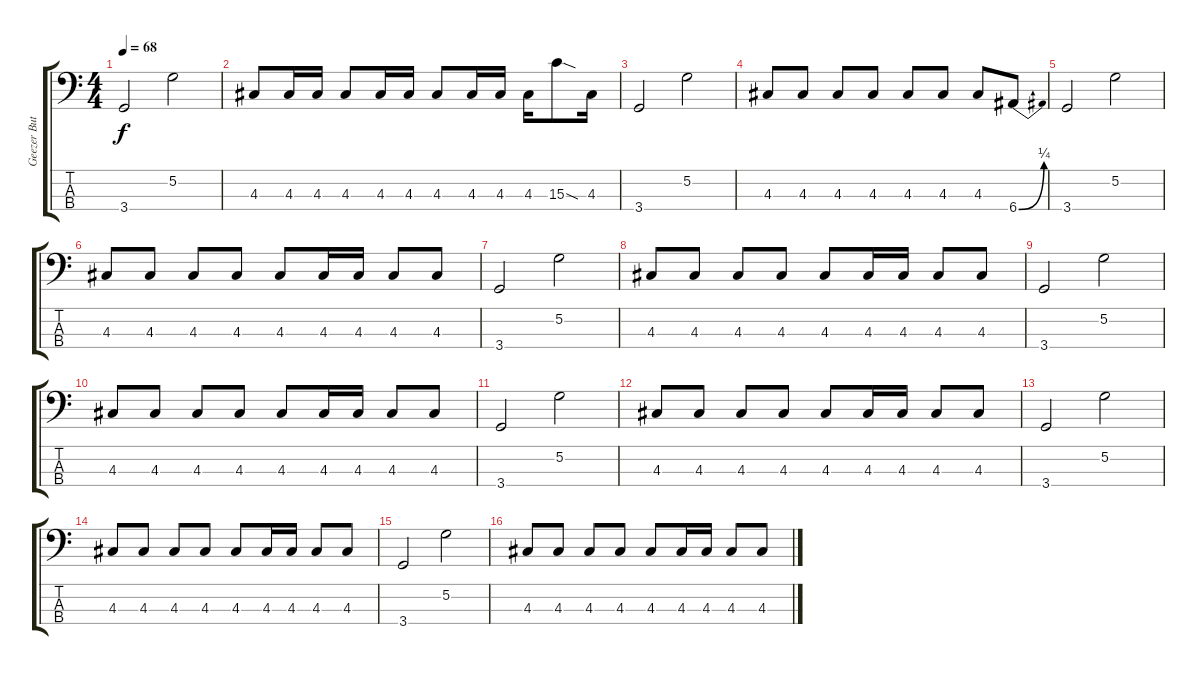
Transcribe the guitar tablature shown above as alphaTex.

\track ("Geezer Butler" "Geezer But") {instrument electricbassfinger}
\staff {score tabs}
\tuning (G2 D2 A1 E1) {hide}
\ts (4 4)
\tempo 68
\clef f4
\ks c
3.4.2{dy f} 5.2.2 |
4.3.8 4.3.16 4.3.16 4.3.8 4.3.16 4.3.16 4.3.8 4.3.16 4.3.16 4.3.16 15.3{sod}.8 4.3.16 |
3.4.2 5.2.2 |
4.3.8 4.3.8 4.3.8 4.3.8 4.3.8 4.3.8 4.3.8 6.4{be (bend 0 0 60 1)}.8 |
3.4.2 5.2.2 |
4.3.8 4.3.8 4.3.8 4.3.8 4.3.8 4.3.16 4.3.16 4.3.8 4.3.8 |
3.4.2 5.2.2 |
4.3.8 4.3.8 4.3.8 4.3.8 4.3.8 4.3.16 4.3.16 4.3.8 4.3.8 |
3.4.2 5.2.2 |
4.3.8 4.3.8 4.3.8 4.3.8 4.3.8 4.3.16 4.3.16 4.3.8 4.3.8 |
3.4.2 5.2.2 |
4.3.8 4.3.8 4.3.8 4.3.8 4.3.8 4.3.16 4.3.16 4.3.8 4.3.8 |
3.4.2 5.2.2 |
4.3.8 4.3.8 4.3.8 4.3.8 4.3.8 4.3.16 4.3.16 4.3.8 4.3.8 |
3.4.2 5.2.2 |
4.3.8 4.3.8 4.3.8 4.3.8 4.3.8 4.3.16 4.3.16 4.3.8 4.3.8
